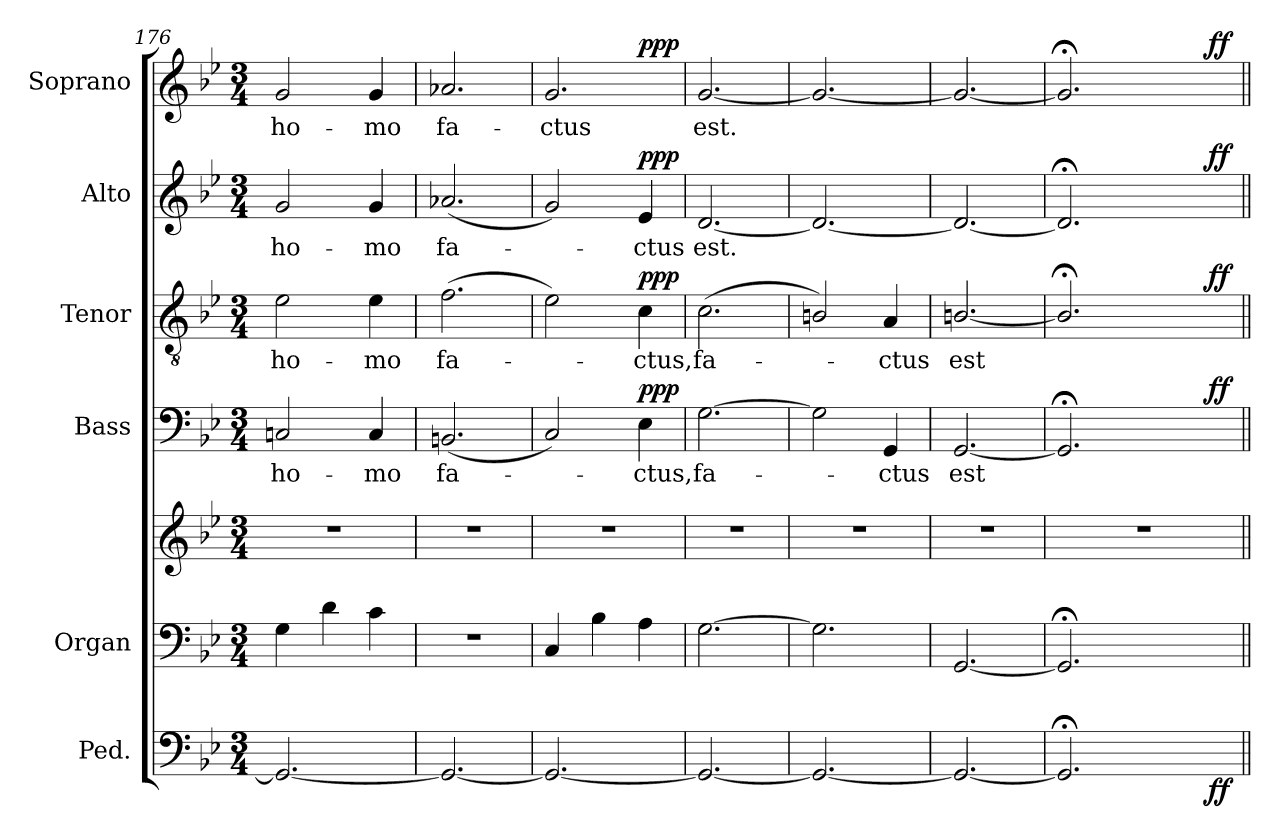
**kern	**dynam	**kern	**kern	**kern	**text	**dynam	**kern	**text	**dynam	**kern	**text	**dynam	**kern	**text	**dynam
*part6	*part6	*part5	*part5	*part4	*part4	*part4	*part3	*part3	*part3	*part2	*part2	*part2	*part1	*part1	*part1
*staff7	*staff7	*staff6	*staff5	*staff4	*staff4	*staff4	*staff3	*staff3	*staff3	*staff2	*staff2	*staff2	*staff1	*staff1	*staff1
*I"Ped.	*	*I"Organ	*	*I"Bass	*	*	*I"Tenor	*	*	*I"Alto	*	*	*I"Soprano	*	*
*	*	*I'Org.	*	*I'B.	*	*	*I'T.	*	*	*I'A.	*	*	*I'S.	*	*
*clefF4	*	*clefF4	*clefG2	*clefF4	*	*	*clefGv2	*	*	*clefG2	*	*	*clefG2	*	*
*	*	*	*	*	*	*	*ITrd7c12	*	*	*	*	*	*	*	*
*k[b-e-]	*	*k[b-e-]	*k[b-e-]	*k[b-e-]	*	*	*k[b-e-]	*	*	*k[b-e-]	*	*	*k[b-e-]	*	*
*B-:	*	*B-:	*B-:	*B-:	*	*	*B-:	*	*	*B-:	*	*	*B-:	*	*
*M3/4	*	*M3/4	*M3/4	*M3/4	*	*	*M3/4	*	*	*M3/4	*	*	*M3/4	*	*
=176	=176	=176	=176	=176	=176	=176	=176	=176	=176	=176	=176	=176	=176	=176	=176
!	!	!	!LO:N:vis=1	!	!	!	!	!	!	!	!	!	!	!	!
!	!	!	!	!	!LO:LY:b:color=#000000	!	!	!	!	!	!	!	!	!	!
!	!	!	!	!	!	!	!	!LO:LY:b:color=#000000	!	!	!	!	!	!	!
!	!	!	!	!	!	!	!	!	!	!	!LO:LY:b:color=#000000	!	!	!	!
!	!	!	!	!	!	!	!	!	!	!	!	!	!	!LO:LY:b:color=#000000	!
2.GGi/_	.	4Gi\	2.r	2Cni/	ho-	.	2E-i\	ho-	.	2gi/	ho-	.	2gi/	ho-	.
.	.	4di\	.	.	.	.	.	.	.	.	.	.	.	.	.
!	!	!	!	!	!LO:LY:b:color=#000000	!	!	!	!	!	!	!	!	!	!
!	!	!	!	!	!	!	!	!LO:LY:b:color=#000000	!	!	!	!	!	!	!
!	!	!	!	!	!	!	!	!	!	!	!LO:LY:b:color=#000000	!	!	!	!
!	!	!	!	!	!	!	!	!	!	!	!	!	!	!LO:LY:b:color=#000000	!
.	.	4ci\	.	4Ci/	-mo	.	4E-i\	-mo	.	4gi/	-mo	.	4gi/	-mo	.
=177	=177	=177	=177	=177	=177	=177	=177	=177	=177	=177	=177	=177	=177	=177	=177
!	!	!LO:N:vis=1	!LO:N:vis=1	!	!	!	!	!	!	!	!	!	!	!	!
!	!	!	!	!	!LO:LY:b:color=#000000	!	!	!	!	!	!	!	!	!	!
!	!	!	!	!	!	!	!	!LO:LY:b:color=#000000	!	!	!	!	!	!	!
!	!	!	!	!	!	!	!	!	!	!	!LO:LY:b:color=#000000	!	!	!	!
!	!	!	!	!	!	!	!	!	!	!	!	!	!	!LO:LY:b:color=#000000	!
2.GGi/_	.	2.r	2.r	(2.BBni/	fa-	.	(2.Fi\	fa-	.	(2.a-Xi/	fa-	.	2.a-Xi/	fa-	.
=178	=178	=178	=178	=178	=178	=178	=178	=178	=178	=178	=178	=178	=178	=178	=178
!	!	!	!LO:N:vis=1	!	!	!	!	!	!	!	!	!	!	!	!
!	!	!	!	!	!	!	!	!	!	!	!	!	!	!LO:LY:b:color=#000000	!
*	*	*	*	*	*	*	*	*	*	*	*	*	*^	*	*
2.GGi/_	.	4Ci/	2.r	2Ci/)	.	.	2E-i\)	.	.	2gi/)	.	.	2.gi/	2ryy	-ctus	.
.	.	4B-i\	.	.	.	.	.	.	.	.	.	.	.	.	.	.
!	!	!	!	!	!LO:LY:b:color=#000000	!	!	!	!	!	!	!	!	!	!	!
!	!	!	!	!	!	!	!	!LO:LY:b:color=#000000	!	!	!	!	!	!	!	!
!	!	!	!	!	!	!	!	!	!	!	!LO:LY:b:color=#000000	!	!	!	!	!
.	.	4Ai\	.	4E-i\	-ctus,	ppp	4Ci\	-ctus,	ppp	4e-i/	-ctus	ppp	.	4ryy	.	ppp
=179	=179	=179	=179	=179	=179	=179	=179	=179	=179	=179	=179	=179	=179	=179	=179	=179
!	!	!	!LO:N:vis=1	!	!	!	!	!	!	!	!	!	!	!	!	!
*	*	*	*	*	*	*	*	*	*	*	*	*	*v	*v	*	*
*	*	*	*	*	*	*	*	*	*	*	*	*	*^	*	*
!	!	!	!	!	!LO:LY:b:color=#000000	!	!	!	!	!	!	!	!	!	!	!
*	*	*	*	*	*	*	*	*	*	*	*	*	*v	*v	*	*
*	*	*	*	*	*	*	*	*	*	*	*	*	*^	*	*
!	!	!	!	!	!	!	!	!LO:LY:b:color=#000000	!	!	!	!	!	!	!	!
*	*	*	*	*	*	*	*	*	*	*	*	*	*v	*v	*	*
*	*	*	*	*	*	*	*	*	*	*	*	*	*^	*	*
!	!	!	!	!	!	!	!	!	!	!	!LO:LY:b:color=#000000	!	!	!	!	!
*	*	*	*	*	*	*	*	*	*	*	*	*	*v	*v	*	*
*	*	*	*	*	*	*	*	*	*	*	*	*	*^	*	*
!	!	!	!	!	!	!	!	!	!	!	!	!	!	!	!LO:LY:b:color=#000000	!
*	*	*	*	*	*	*	*	*	*	*	*	*	*v	*v	*	*
2.GGi/_	.	[2.Gi\	2.r	[2.Gi\	fa-	.	(2.Ci\	fa-	.	[2.di/	est.	.	[2.gi/	est.	.
=180	=180	=180	=180	=180	=180	=180	=180	=180	=180	=180	=180	=180	=180	=180	=180
!	!	!	!LO:N:vis=1	!	!	!	!	!	!	!	!	!	!	!	!
2.GGi/_	.	2.Gi\]	2.r	2Gi\]	.	.	2BBni/)	.	.	2.di/_	.	.	2.gi/_	.	.
!	!	!	!	!	!LO:LY:b:color=#000000	!	!	!	!	!	!	!	!	!	!
!	!	!	!	!	!	!	!	!LO:LY:b:color=#000000	!	!	!	!	!	!	!
.	.	.	.	4GGi/	-ctus	.	4AAi/	-ctus	.	.	.	.	.	.	.
=181	=181	=181	=181	=181	=181	=181	=181	=181	=181	=181	=181	=181	=181	=181	=181
!	!	!	!LO:N:vis=1	!	!	!	!	!	!	!	!	!	!	!	!
!	!	!	!	!	!LO:LY:b:color=#000000	!	!	!	!	!	!	!	!	!	!
!	!	!	!	!	!	!	!	!LO:LY:b:color=#000000	!	!	!	!	!	!	!
2.GGi/_	.	[2.GGi/	2.r	[2.GGi/	est	.	[2.BBni/	est	.	2.di/_	.	.	2.gi/_	.	.
=182	=182	=182	=182	=182	=182	=182	=182	=182	=182	=182	=182	=182	=182	=182	=182
!	!	!	!LO:N:vis=1	!	!	!	!	!	!	!	!	!	!	!	!
*^	*	*	*	*^	*	*	*^	*	*	*^	*	*	*^	*	*
2.GG;i/]	2ryy	.	2.GG;i/]	2.r	2.GG;i/]	2ryy	.	.	2.BB;i/]	2ryy	.	.	2.d;i/]	2ryy	.	.	2.g;i/]	2ryy	.	.
.	8ryy	.	.	.	.	8ryy	.	.	.	8ryy	.	.	.	8ryy	.	.	.	8ryy	.	.
.	16ryy	.	.	.	.	16ryy	.	.	.	16ryy	.	.	.	16ryy	.	.	.	16ryy	.	.
.	32ryy	.	.	.	.	32ryy	.	.	.	32ryy	.	.	.	32ryy	.	.	.	32ryy	.	.
.	64ryy	.	.	.	.	64ryy	.	.	.	64ryy	.	.	.	64ryy	.	.	.	64ryy	.	.
.	128...ryy	.	.	.	.	128...ryy	.	.	.	128...ryy	.	.	.	128...ryy	.	.	.	128...ryy	.	.
.	1024ryy	ff	.	.	.	1024ryy	.	ff	.	1024ryy	.	ff	.	1024ryy	.	ff	.	1024ryy	.	ff
*	*	*	*	*	*v	*v	*	*	*	*	*	*	*v	*v	*	*	*v	*v	*	*
*v	*v	*	*	*	*	*	*	*v	*v	*	*	*	*	*	*	*	*
=||	=||	=||	=||	=||	=||	=||	=||	=||	=||	=||	=||	=||	=||	=||	=||
*-	*-	*-	*-	*-	*-	*-	*-	*-	*-	*-	*-	*-	*-	*-	*-
